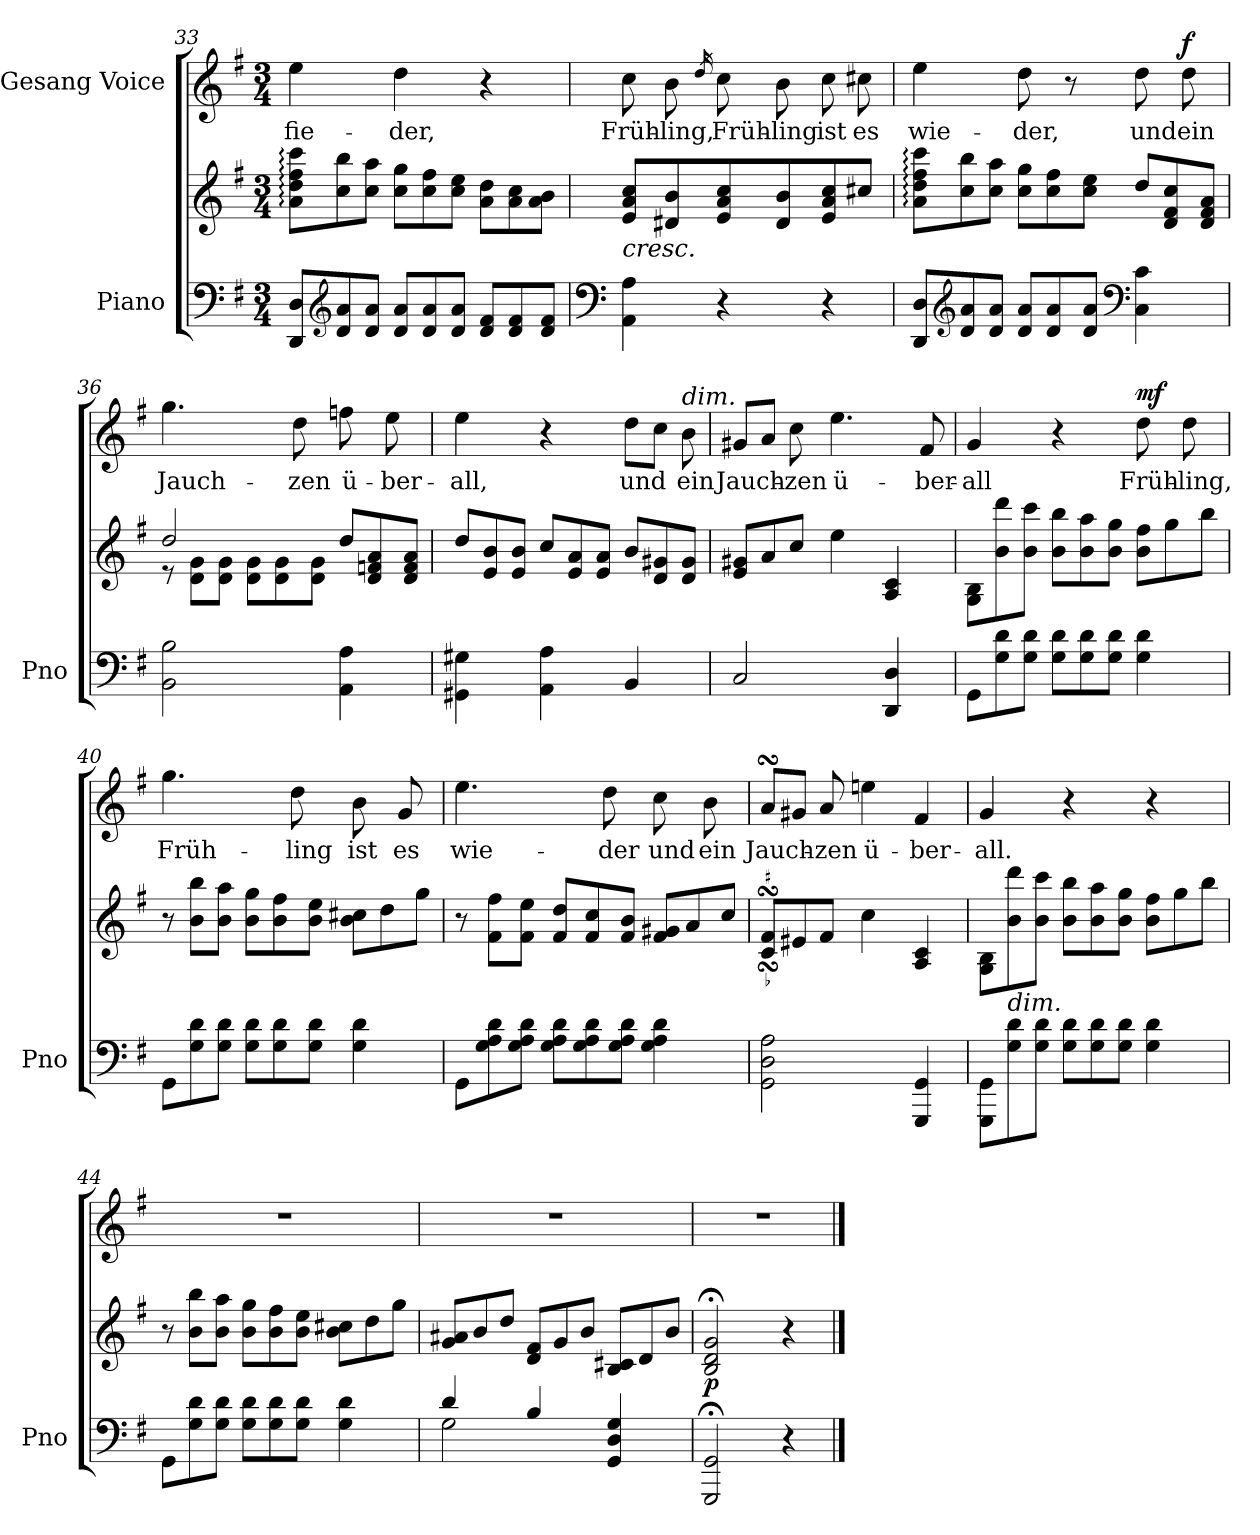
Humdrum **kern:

**kern	**kern	**dynam	**kern	**text	**dynam
*part2	*part2	*part2	*part1	*part1	*part1
*staff3	*staff2	*staff2/3	*staff1	*staff1	*staff1
*I"Piano	*	*	*I"Gesang Voice	*	*
*I'Pno	*	*	*	*	*
*clefF4	*clefG2	*	*clefG2	*	*
*k[f#]	*k[f#]	*	*k[f#]	*	*
*M3/4	*M3/4	*	*M3/4	*	*
*Xtuplet	*Xtuplet	*	*	*	*
=33	=33	=33	=33	=33	=33
!	!	!	!	!LO:LY:b	!
12DD/ 12D/L	12a\: 12dd\: 12ff#\: 12ccc\:L	.	4ee\	-fie-	.
*clefG2	*	*	*	*	*
12d/ 12a/	12cc\ 12bb\	.	.	.	.
12d/ 12a/J	12cc\ 12aa\J	.	.	.	.
!	!	!	!	!LO:LY:b	!
12d/ 12a/L	12cc\ 12gg\L	.	4dd\	-der,	.
12d/ 12a/	12cc\ 12ff#\	.	.	.	.
12d/ 12a/J	12cc\ 12ee\J	.	.	.	.
12d/ 12f#/L	12a\ 12dd\L	.	4r	.	.
12d/ 12f#/	12a\ 12cc\	.	.	.	.
12d/ 12f#/J	12a\ 12b\J	.	.	.	.
=34	=34	=34	=34	=34	=34
*clefF4	*	*	*	*	*
!	!LO:TX:b:i:t=cresc.	!	!	!	!
!	!	!	!	!LO:LY:b	!
4AA\ 4A\	8e/ 8a/ 8cc/L	.	8cc\	Früh-	.
!	!	!	!	!LO:LY:b	!
.	8d#X/ 8b/	.	8b\	-ling,	.
.	.	.	16qdd/	.	.
!	!	!	!	!LO:LY:b	!
4r	8e/ 8a/ 8cc/	.	8cc\	Früh-	.
!	!	!	!	!LO:LY:b	!
.	8d#/ 8b/	.	8b\	-ling	.
!	!	!	!	!LO:LY:b	!
4r	8e/ 8a/ 8cc/	.	8cc\	ist	.
!	!	!	!	!LO:LY:b	!
.	8cc#X/J	.	8cc#X\	es	.
!!LO:LB:g=z
=35	=35	=35	=35	=35	=35
!	!	!	!	!LO:LY:b	!
12DD/ 12D/L	12a\: 12dd\: 12ff#\: 12ccc\:L	.	4ee\	wie-	.
*clefG2	*	*	*	*	*
12d/ 12a/	12cc\ 12bb\	.	.	.	.
12d/ 12a/J	12cc\ 12aa\J	.	.	.	.
!	!	!	!	!LO:LY:b	!
12d/ 12a/L	12cc\ 12gg\L	.	8dd\	-der,	.
12d/ 12a/	12cc\ 12ff#\	.	.	.	.
.	.	.	8r	.	.
12d/ 12a/J	12cc\ 12ee\J	.	.	.	.
*clefF4	*	*	*	*	*
!	!	!	!	!LO:LY:b	!
4C\ 4c\	12dd/L	.	8dd\	und	.
.	12d/ 12f#/ 12cc/	.	.	.	.
!	!	!	!	!LO:LY:b	!LO:DY:a
.	.	.	8dd\	ein	f
.	12d/ 12f#/ 12a/J	.	.	.	.
=36	=36	=36	=36	=36	=36
*	*^	*	*	*	*
!	!	!	!	!	!LO:LY:b	!
2BB\ 2B\	2dd/	12r	.	4.gg\	Jauch-	.
.	.	12d\ 12g\L	.	.	.	.
.	.	12d\ 12g\J	.	.	.	.
.	.	12d\ 12g\L	.	.	.	.
.	.	12d\ 12g\	.	.	.	.
!	!	!	!	!	!LO:LY:b	!
.	.	.	.	8dd\	-zen	.
.	.	12d\ 12g\J	.	.	.	.
!	!	!	!	!	!LO:LY:b	!
4AA\ 4A\	4rddyy	12dd/L	.	8ffn\	ü-	.
.	.	12d/ 12fn/ 12a/	.	.	.	.
!	!	!	!	!	!LO:LY:b	!
.	.	.	.	8ee\	-ber-	.
.	.	12d/ 12f/ 12a/J	.	.	.	.
=37	=37	=37	=37	=37	=37	=37
!	!	!	!	!	!LO:LY:b	!
*	*v	*v	*	*	*	*
4GG#X\ 4G#X\	12dd/L	.	4ee\	-all,	.
.	12e/ 12b/	.	.	.	.
.	12e/ 12b/J	.	.	.	.
4AA\ 4A\	12cc/L	.	4r	.	.
.	12e/ 12a/	.	.	.	.
.	12e/ 12a/J	.	.	.	.
*	*	*	*Xtuplet	*	*
!	!	!	!	!LO:LY:b	!
4BB/	12b/L	.	12dd\L	und	.
.	12d/ 12g#X/	.	12cc\J	.	.
!	!	!	!LO:TX:a:i:t=dim.	!	!
!	!	!	!	!LO:LY:b	!
.	12d/ 12g#/J	.	12b\	ein	.
=38	=38	=38	=38	=38	=38
!	!	!	!	!LO:LY:b	!
2C/	12e/ 12g#X/L	.	12g#X/L	Jauch-	.
.	12a/	.	12a/J	.	.
!	!	!	!	!LO:LY:b	!
.	12cc/J	.	12cc\	-zen	.
!	!	!	!	!LO:LY:b	!
.	4ee\	.	4.ee\	ü-	.
4DD/ 4D/	4A/ 4c/	.	.	.	.
!	!	!	!	!LO:LY:b	!
.	.	.	8f#/	-ber-	.
!!LO:LB:g=z
=39	=39	=39	=39	=39	=39
!	!	!	!	!LO:LY:b	!
12GG/L	12G/ 12B/L	.	4g/	-all	.
12G\ 12d\	12b\ 12ddd\	.	.	.	.
12G\ 12d\J	12b\ 12ccc\J	.	.	.	.
12G\ 12d\L	12b\ 12bb\L	.	4r	.	.
12G\ 12d\	12b\ 12aa\	.	.	.	.
12G\ 12d\J	12b\ 12gg\J	.	.	.	.
!	!	!	!	!LO:LY:b	!LO:DY:a
4G\ 4d\	12b\ 12ff#\L	.	8dd\	Früh-	mf
.	12gg\	.	.	.	.
!	!	!	!	!LO:LY:b	!
.	.	.	8dd\	-ling,	.
.	12bb\J	.	.	.	.
=40	=40	=40	=40	=40	=40
!	!	!	!	!LO:LY:b	!
12GG/L	12r	.	4.gg\	Früh-	.
12G\ 12d\	12b\ 12bb\L	.	.	.	.
12G\ 12d\J	12b\ 12aa\J	.	.	.	.
12G\ 12d\L	12b\ 12gg\L	.	.	.	.
12G\ 12d\	12b\ 12ff#\	.	.	.	.
!	!	!	!	!LO:LY:b	!
.	.	.	8dd\	-ling	.
12G\ 12d\J	12b\ 12ee\J	.	.	.	.
!	!	!	!	!LO:LY:b	!
4G\ 4d\	12b\ 12cc#X\L	.	8b\	ist	.
.	12dd\	.	.	.	.
!	!	!	!	!LO:LY:b	!
.	.	.	8g/	es	.
.	12gg\J	.	.	.	.
=41	=41	=41	=41	=41	=41
!	!	!	!	!LO:LY:b	!
12GG\L	12r	.	4.ee\	wie-	.
12G\ 12A\ 12d\	12f#\ 12ff#\L	.	.	.	.
12G\ 12A\ 12d\J	12f#\ 12ee\J	.	.	.	.
12G\ 12A\ 12d\L	12f#/ 12dd/L	.	.	.	.
12G\ 12A\ 12d\	12f#/ 12cc/	.	.	.	.
!	!	!	!	!LO:LY:b	!
.	.	.	8dd\	-der	.
12G\ 12A\ 12d\J	12f#/ 12b/J	.	.	.	.
!	!	!	!	!LO:LY:b	!
4G\ 4A\ 4d\	12f#/ 12g#X/L	.	8cc\	und	.
.	12a/	.	.	.	.
!	!	!	!	!LO:LY:b	!
.	.	.	8b\	ein	.
.	12cc/J	.	.	.	.
=42	=42	=42	=42	=42	=42
!	!	!	!	!LO:LY:b	!
2GG\ 2D\ 2A\	12c/sSSS 12f#/sSSSL	.	12asSSS/L	Jauch-	.
.	12e#X/	.	12g#X/J	.	.
!	!	!	!	!LO:LY:b	!
.	12f#/J	.	12a/	-zen	.
!	!	!	!	!LO:LY:b	!
.	4cc\	.	4een\	ü-	.
!	!	!	!	!LO:LY:b	!
4GGG/ 4GG/	4A/ 4c/	.	4f#/	-ber-	.
!!LO:LB:g=z
=43	=43	=43	=43	=43	=43
!	!	!	!	!LO:LY:b	!
12GGG/ 12GG/L	12G/ 12B/L	.	4g/	-all.	.
!	!LO:TX:b:i:t=dim.	!	!	!	!
12G\ 12d\	12b\ 12ddd\	.	.	.	.
12G\ 12d\J	12b\ 12ccc\J	.	.	.	.
12G\ 12d\L	12b\ 12bb\L	.	4r	.	.
12G\ 12d\	12b\ 12aa\	.	.	.	.
12G\ 12d\J	12b\ 12gg\J	.	.	.	.
4G\ 4d\	12b\ 12ff#\L	.	4r	.	.
.	12gg\	.	.	.	.
.	12bb\J	.	.	.	.
=44	=44	=44	=44	=44	=44
12GG/L	12r	.	2.r	.	.
12G\ 12d\	12b\ 12bb\L	.	.	.	.
12G\ 12d\J	12b\ 12aa\J	.	.	.	.
12G\ 12d\L	12b\ 12gg\L	.	.	.	.
12G\ 12d\	12b\ 12ff#\	.	.	.	.
12G\ 12d\J	12b\ 12ee\J	.	.	.	.
4G\ 4d\	12b\ 12cc#X\L	.	.	.	.
.	12dd\	.	.	.	.
.	12gg\J	.	.	.	.
=45	=45	=45	=45	=45	=45
*	*	*	*MM86	*	*
*^	*	*	*^	*	*
*	*	*	*	*	*^	*	*
4d/	2G\	12g/ 12a#X/L	.	2.r	4ryy	2ryy	.	.
.	.	12b/	.	.	.	.	.	.
.	.	12dd/J	.	.	.	.	.	.
*	*	*	*	*MM82	*	*	*	*
4B/	.	12d/ 12f#/L	.	.	2ryy	.	.	.
.	.	12g/	.	.	.	.	.	.
.	.	12b/J	.	.	.	.	.	.
*	*	*	*	*MM78	*	*	*	*
4GG/ 4D/ 4G/	4rEEyy	12B/ 12c#X/L	.	.	.	4ryy	.	.
.	.	12d/	.	.	.	.	.	.
.	.	12b/J	.	.	.	.	.	.
*v	*v	*	*	*	*	*	*	*
=46	=46	=46	=46	=46	=46	=46	=46
!	!	!LO:DY:b	!	!	!	!	!
*	*	*	*v	*v	*v	*	*
2GGG/;< 2GG/;<	2B/;< 2d/;< 2g/;<	p	2.r	.	.
4r	4r	.	.	.	.
==	==	==	==	==	==
*-	*-	*-	*-	*-	*-
